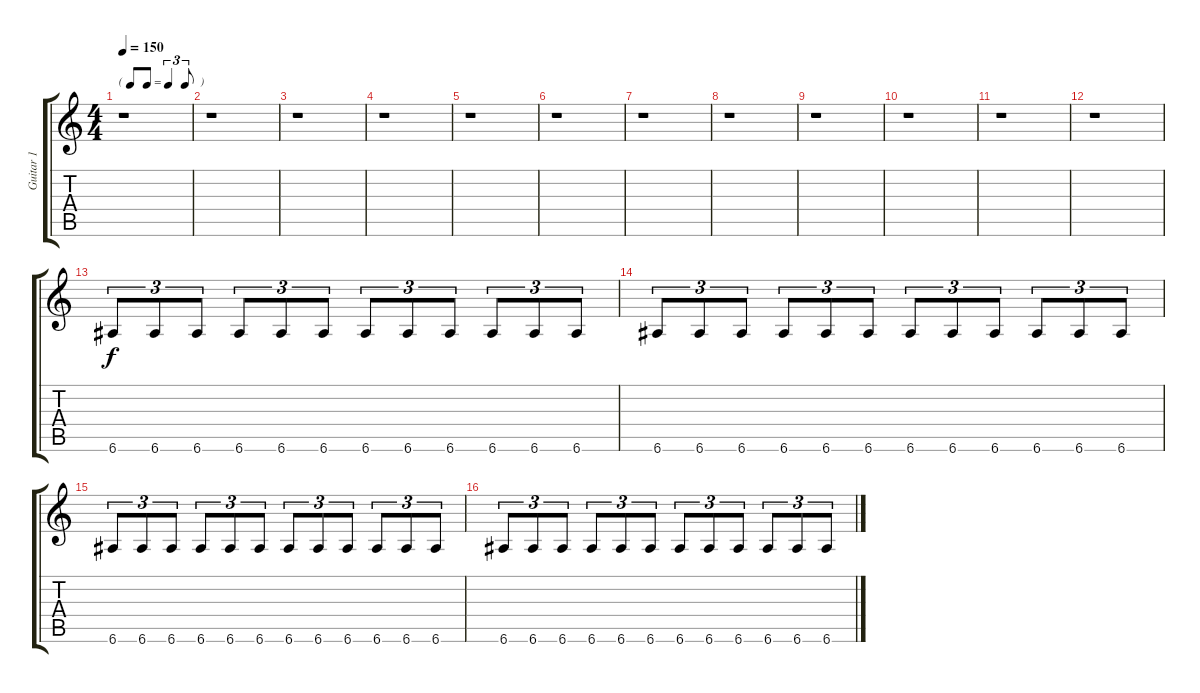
\track ("Guitar 1" "Guitar 1") {instrument overdrivenguitar}
\staff {score tabs}
\tuning (E4 B3 G3 D3 A2 E2) {hide}
\ts (4 4)
\tf triplet8th
\tempo 150
\clef g2
\ks c
r.1{dy f} |
r.1 |
r.1 |
r.1 |
r.1 |
r.1 |
r.1 |
r.1 |
r.1 |
r.1 |
r.1 |
r.1 |
6.6.8{tu (3 2)} 6.6.8{tu (3 2)} 6.6.8{tu (3 2)} 6.6.8{tu (3 2)} 6.6.8{tu (3 2)} 6.6.8{tu (3 2)} 6.6.8{tu (3 2)} 6.6.8{tu (3 2)} 6.6.8{tu (3 2)} 6.6.8{tu (3 2)} 6.6.8{tu (3 2)} 6.6.8{tu (3 2)} |
6.6.8{tu (3 2)} 6.6.8{tu (3 2)} 6.6.8{tu (3 2)} 6.6.8{tu (3 2)} 6.6.8{tu (3 2)} 6.6.8{tu (3 2)} 6.6.8{tu (3 2)} 6.6.8{tu (3 2)} 6.6.8{tu (3 2)} 6.6.8{tu (3 2)} 6.6.8{tu (3 2)} 6.6.8{tu (3 2)} |
6.6.8{tu (3 2)} 6.6.8{tu (3 2)} 6.6.8{tu (3 2)} 6.6.8{tu (3 2)} 6.6.8{tu (3 2)} 6.6.8{tu (3 2)} 6.6.8{tu (3 2)} 6.6.8{tu (3 2)} 6.6.8{tu (3 2)} 6.6.8{tu (3 2)} 6.6.8{tu (3 2)} 6.6.8{tu (3 2)} |
6.6.8{tu (3 2)} 6.6.8{tu (3 2)} 6.6.8{tu (3 2)} 6.6.8{tu (3 2)} 6.6.8{tu (3 2)} 6.6.8{tu (3 2)} 6.6.8{tu (3 2)} 6.6.8{tu (3 2)} 6.6.8{tu (3 2)} 6.6.8{tu (3 2)} 6.6.8{tu (3 2)} 6.6.8{tu (3 2)}
